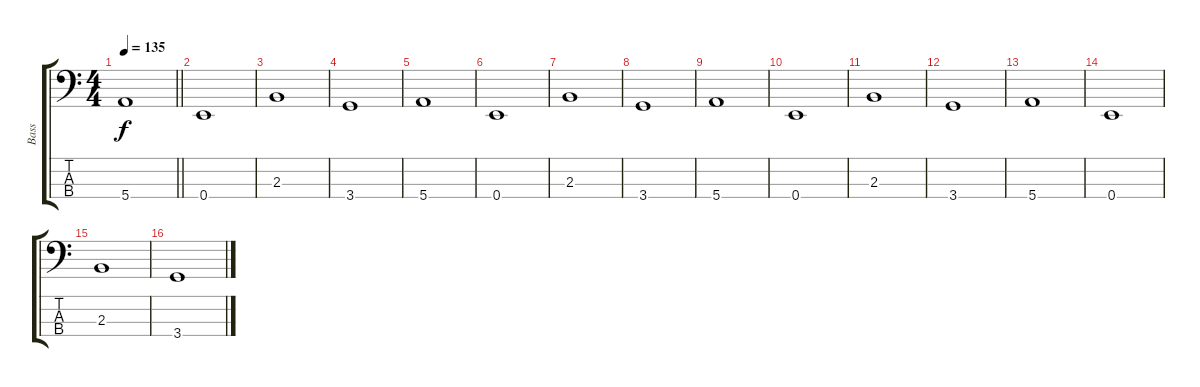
\track ("Bass" "Bass") {instrument slapbass2}
\staff {score tabs}
\tuning (G2 D2 A1 E1) {hide}
\ts (4 4)
\tempo 135
\clef f4
\barLineRight lightlight
\ks c
5.4.1{dy f} |
0.4.1 |
2.3.1 |
3.4.1 |
5.4.1 |
0.4.1 |
2.3.1 |
3.4.1 |
5.4.1 |
0.4.1 |
2.3.1 |
3.4.1 |
5.4.1 |
0.4.1 |
2.3.1 |
3.4.1
